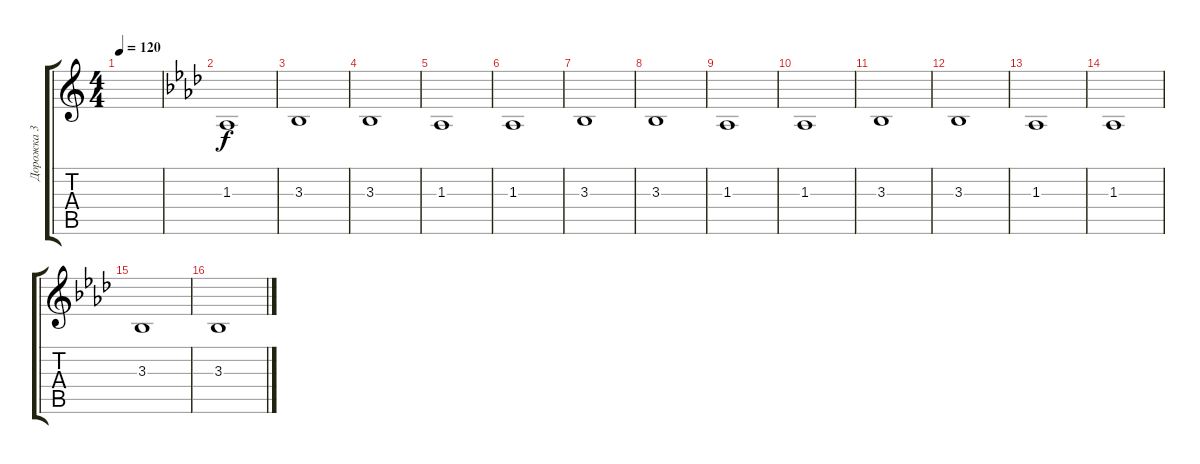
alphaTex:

\track ("Дорожка 3" "Дорожка 3") {instrument viola}
\staff {score tabs}
\tuning (E4 B3 G3 D3 A2 E2) {hide}
\ts (4 4)
\tempo 120
\clef g2
\ks c
|
\ks fminor
1.3.1 |
3.3.1 |
3.3.1 |
1.3.1 |
1.3.1 |
3.3.1 |
3.3.1 |
1.3.1 |
1.3.1 |
3.3.1 |
3.3.1 |
1.3.1 |
1.3.1 |
3.3.1 |
3.3.1
